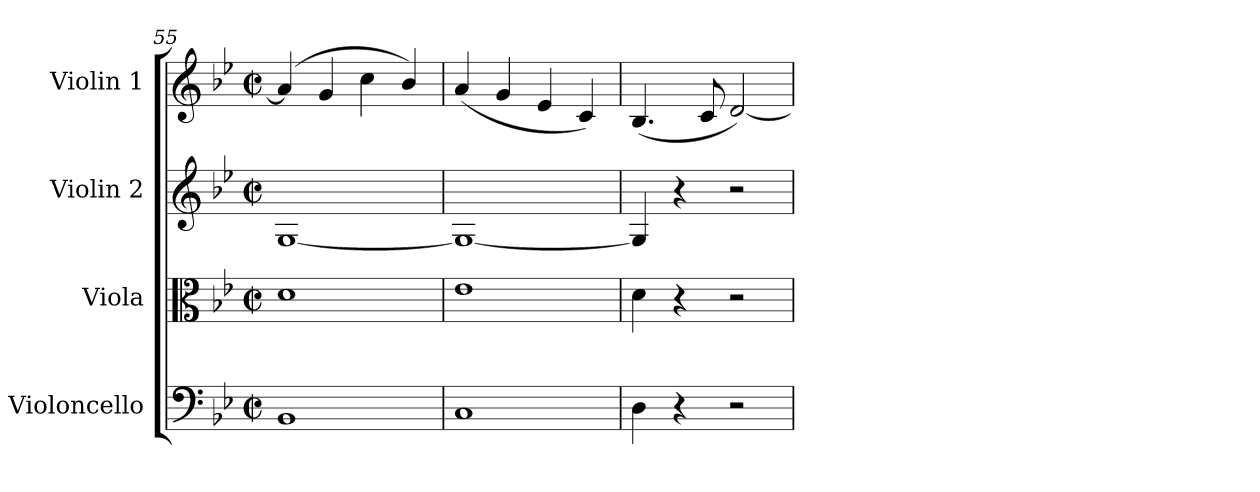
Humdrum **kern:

**kern	**kern	**kern	**kern
*part4	*part3	*part2	*part1
*staff4	*staff3	*staff2	*staff1
*I"Violoncello	*I"Viola	*I"Violin 2	*I"Violin 1
*I'Vc	*I'Vla	*I'Vln	*I'Vln
!!LO:LB:g=z
*clefF4	*clefC3	*clefG2	*clefG2
*k[b-e-]	*k[b-e-]	*k[b-e-]	*k[b-e-]
*M2/2	*M2/2	*M2/2	*M2/2
*met(c|)	*met(c|)	*met(c|)	*met(c|)
=55	=55	=55	=55
1BB-	1d	[1G	(<4a/]
.	.	.	4g/
.	.	.	4cc\
.	.	.	4b-/)
=56	=56	=56	=56
1C	1e-	1G_	(4a/
.	.	.	4g/
.	.	.	4e-/
.	.	.	4c/)
=57	=57	=57	=57
4D\	4d\	4G/]	(4.B-/
4r	4r	4r	.
.	.	.	8c/
2r	2r	2r	[<2d/)
=	=	=	=
*-	*-	*-	*-
